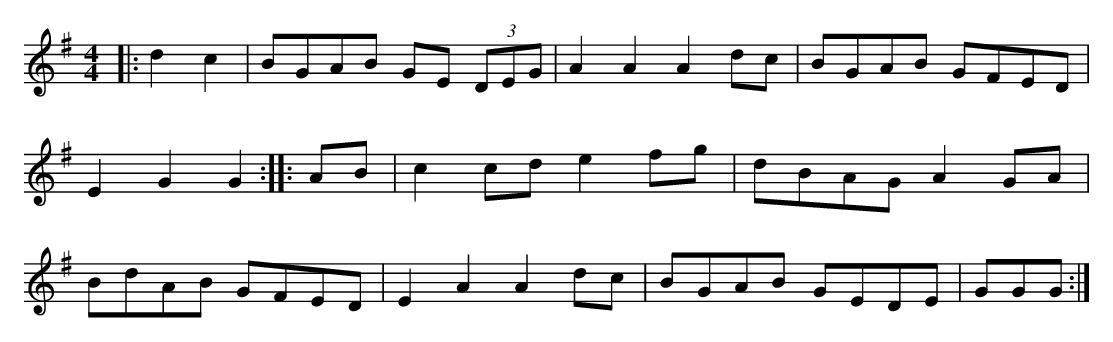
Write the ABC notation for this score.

X:1
M:4/4
K:G
|:d2c2|BGAB GE (3DEG|A2A2A2 dc|BGAB GFED|
E2G2G2:|:AB|c2cd e2fg|dBAG A2 GA|
BdAB GFED|E2A2A2 dc|BGAB GEDE|GGG:|
